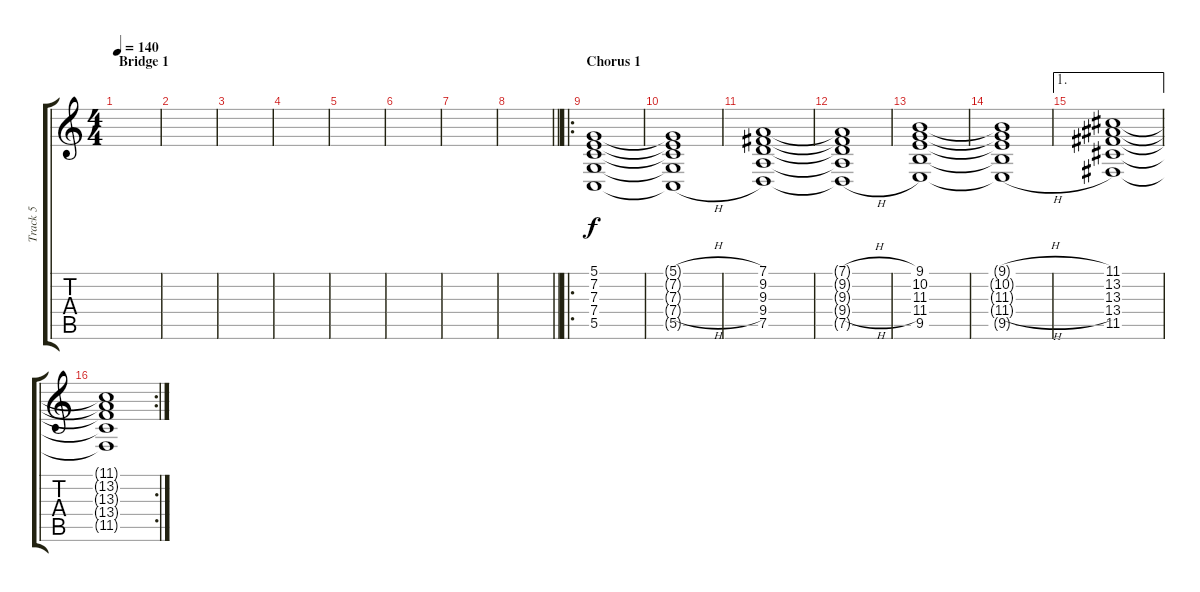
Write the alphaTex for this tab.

\track ("Track 5" "Track 5") {instrument synthstrings1}
\staff {score tabs}
\tuning (D4 A3 F3 C3 G2 C2) {hide}
\ts (4 4)
\section ("" "Bridge 1")
\tempo 140
\clef g2
\ks c
|
|
|
|
|
|
|
\barLineRight lightlight
|
\ro
\section ("" "Chorus 1")
(5.1 7.2 7.3 7.4 5.5).1 |
(5.1{h t} 7.2{h t} 7.3{h t} 7.4{h t} 5.5{h t}).1 |
(7.1 9.2 9.3 9.4 7.5).1 |
(7.1{h t} 9.2{h t} 9.3{h t} 9.4{h t} 7.5{h t}).1 |
(9.1 10.2 11.3 11.4 9.5).1 |
(9.1{h t} 10.2{h t} 11.3{h t} 11.4{h t} 9.5{h t}).1 |
\ae 1
(11.1 13.2 13.3 13.4 11.5).1 |
\rc 2
(11.1{t} 13.2{t} 13.3{t} 13.4{t} 11.5{t}).1
